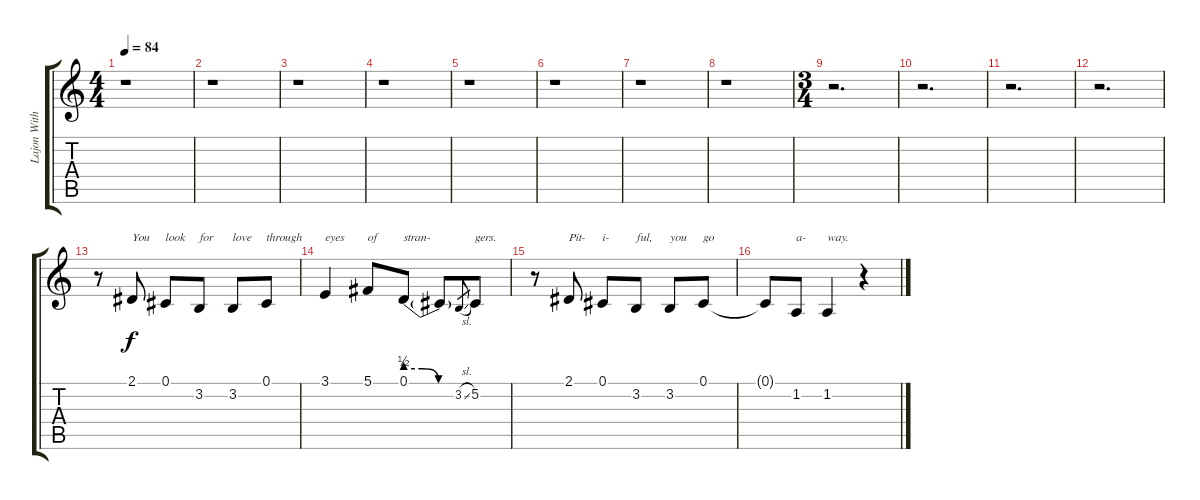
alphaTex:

\track ("Lajon Witherspoon - Vocals" "Lajon With") {instrument lead2sawtooth}
\staff {score tabs}
\tuning (Db4 Ab3 E3 B2 Gb2 Db2) {hide}
\ts (4 4)
\tempo 84
\clef g2
\ks c
r.1{dy f instrument lead2sawtooth} |
r.1 |
r.1 |
r.1 |
r.1 |
r.1 |
r.1 |
r.1 |
\ts (3 4)
r.2{d} |
r.2{d} |
r.2{d} |
r.2{d} |
r.8 2.1.8{txt "You"} 0.1.8{txt "look"} 3.2.8{txt "for"} 3.2.8{txt "love"} 0.1.8{txt "through"} |
3.1.4{txt "eyes"} 5.1.8{txt "of"} 0.1{be (custom 0 2 20 2 40 0 60 0)}.8{txt "stran-"} 0.1{t}.8 3.2{sl}.8{gr} 5.2.8{txt "gers."} |
r.8 2.1.8{txt "Pit-"} 0.1.8{txt "i-"} 3.2.8{txt "ful,"} 3.2.8{txt "you"} 0.1.8{txt "go"} |
0.1{t}.8 1.2.8{txt "a-"} 1.2.4{txt "way."} r.4
